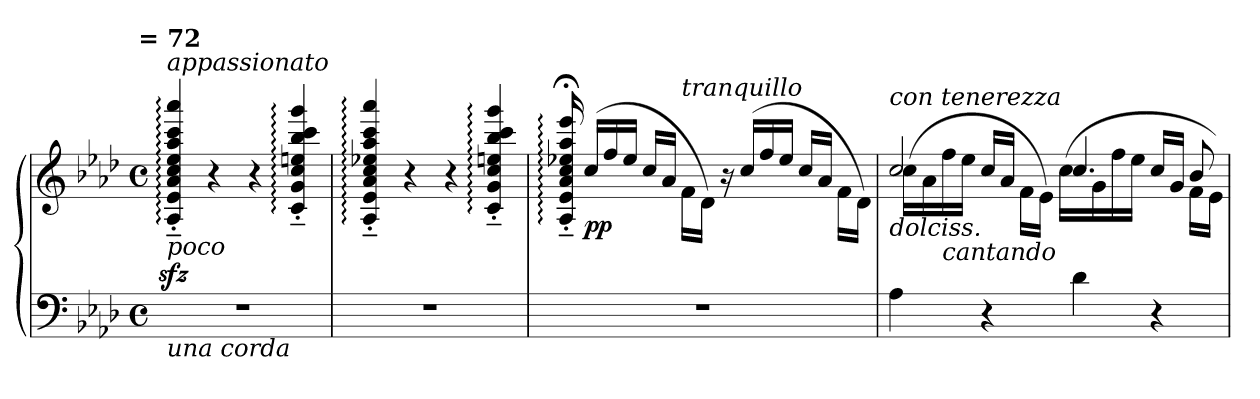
**kern	**kern	**dynam
*part1	*part1	*part1
*staff2	*staff1	*staff1/2
*clefF4	*clefG2	*
*k[b-e-a-d-]	*k[b-e-a-d-]	*
!!LO:TX:omd:t= = 72
*M4/4	*M4/4	*
*met(c)	*met(c)	*
*MM72	*MM72	*
=1	=1	=1
!	!LO:TX:a:i:t=appassionato	!
!	!LO:TX:b:i:t=poco	!
!LO:TX:b:i:t=una corda	!	!
1r	4A-zz<:'~/ 4e-zz<:'~/ 4a-zz<:'~/ 4cczz<:'~/ 4ee-zz<:'~/ 4aa-zz<:'~/ 4ccczz<:'~/ 4aaa-zz<:'~/	.
.	4r	.
.	4r	.
.	4c:'~/ 4g:'~/ 4cc:'~/ 4een:'~/ 4bb-:'~/ 4ccc:'~/ 4ggg:'~/	.
=2	=2	=2
1r	4A-:'~/ 4e-:'~/ 4a-:'~/ 4cc:'~/ 4ee-X:'~/ 4aa-:'~/ 4ccc:'~/ 4aaa-:'~/	.
.	4r	.
.	4r	.
.	4c:'~/ 4g:'~/ 4cc:'~/ 4een:'~/ 4bb-:'~/ 4ccc:'~/ 4ggg:'~/	.
=3	=3	=3
*	*MM46	*
1r	16A-;<:'~/ 16e-;<:'~/ 16a-;<:'~/ 16cc;<:'~/ 16ee-X;<:'~/ 16aa-;<:'~/ 16eee-;<:'~/	.
!	!	!LO:DY:b
.	(>16cc/LL	pp
.	16ff/	.
.	16ee-/JJ	.
.	16cc/LL	.
.	16a-/JJ	.
!	!LO:TX:a:i:t=tranquillo	!
.	16f\LL	.
.	16d-\JJ)	.
.	16r	.
.	(>16cc/LL	.
.	16ff/	.
.	16ee-/JJ	.
.	16cc/LL	.
.	16a-/JJ	.
.	16f\LL	.
.	16d-\JJ)	.
!!LO:LB:g=z
=4	=4	=4
*	*^	*
!	!LO:TX:b:i:t=dolciss.	!	!
!	!LO:TX:a:i:t=con tenerezza	!	!
4A-\	2cc/	(>16cc\LL	.
.	.	16a-\	.
!	!	!LO:TX:b:i:t=cantando	!
.	.	16ff\	.
.	.	16ee-\JJ	.
4r	.	16cc/LL	.
.	.	16a-/JJ	.
.	.	16f\LL	.
.	.	16e-\JJ)	.
4d-\	4.cc/	(>16cc\LL	.
.	.	16g\	.
.	.	16ff\	.
.	.	16ee-\JJ	.
4r	.	16cc/LL	.
.	.	16g/JJ	.
.	8b-/	16f\LL	.
.	.	16e-\JJ)	.
*	*v	*v	*
=	=	=
*-	*-	*-
